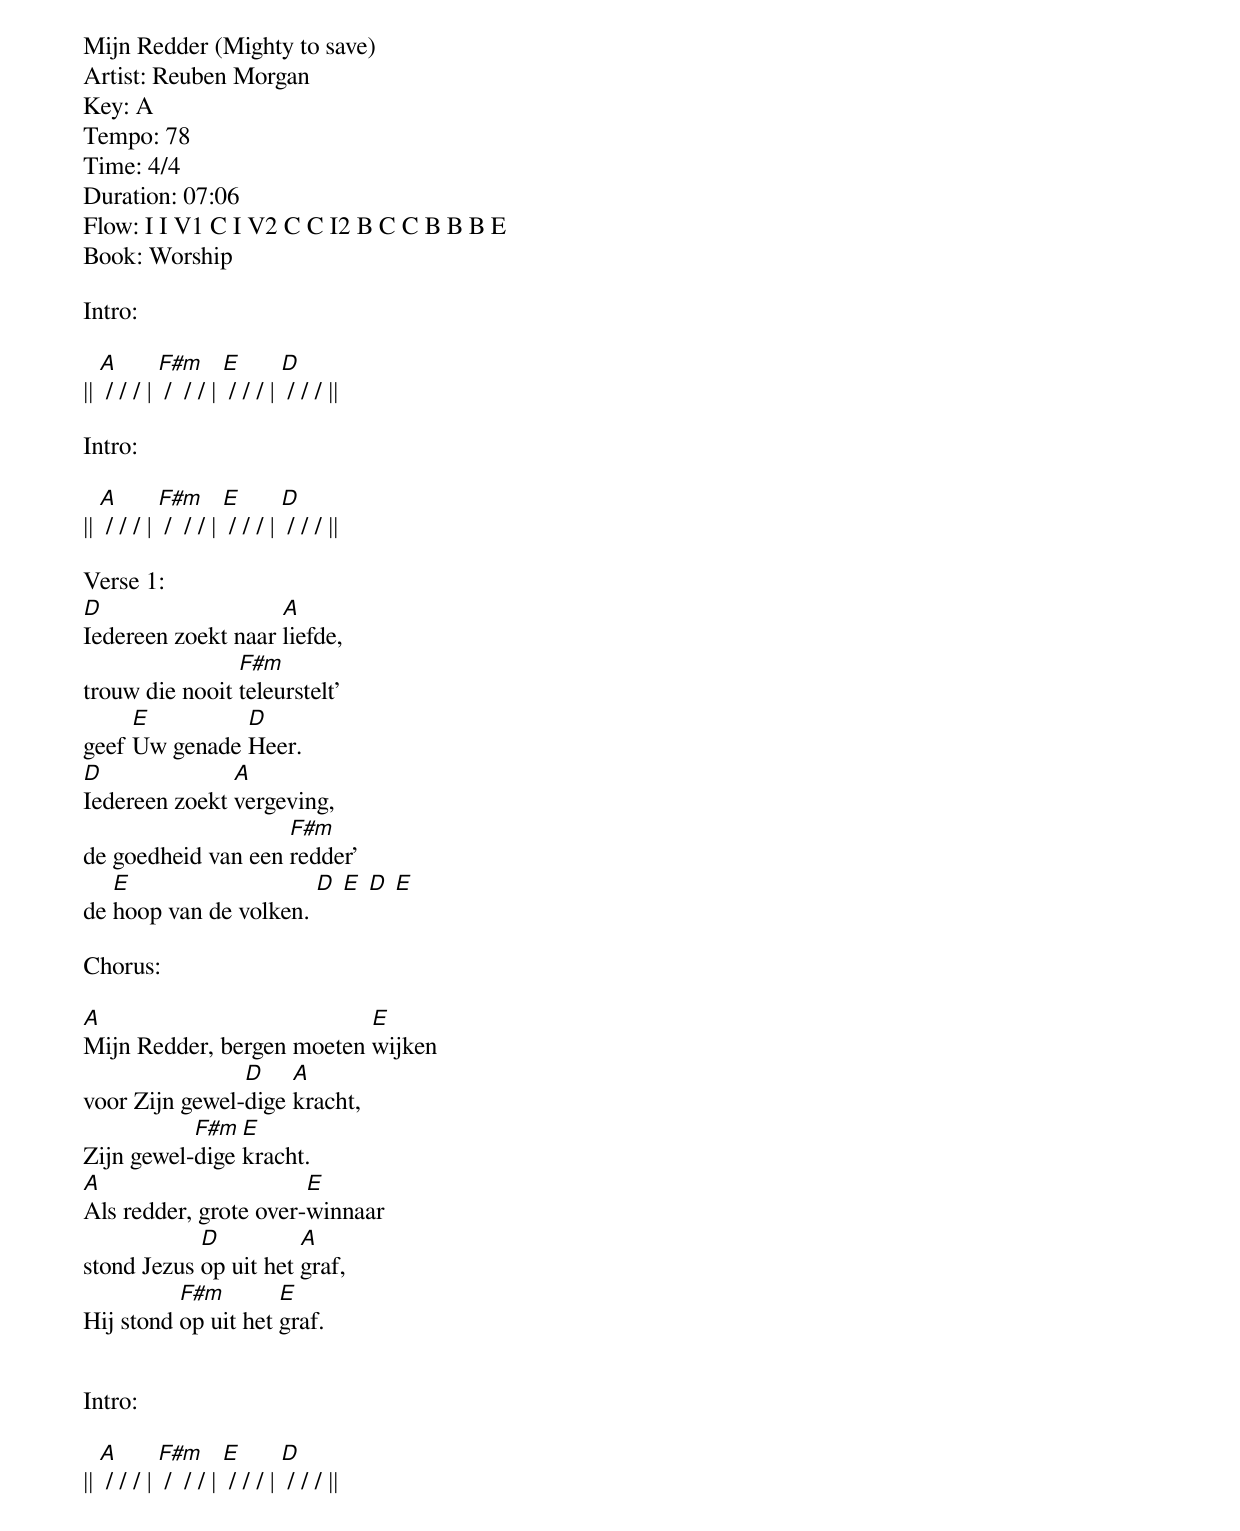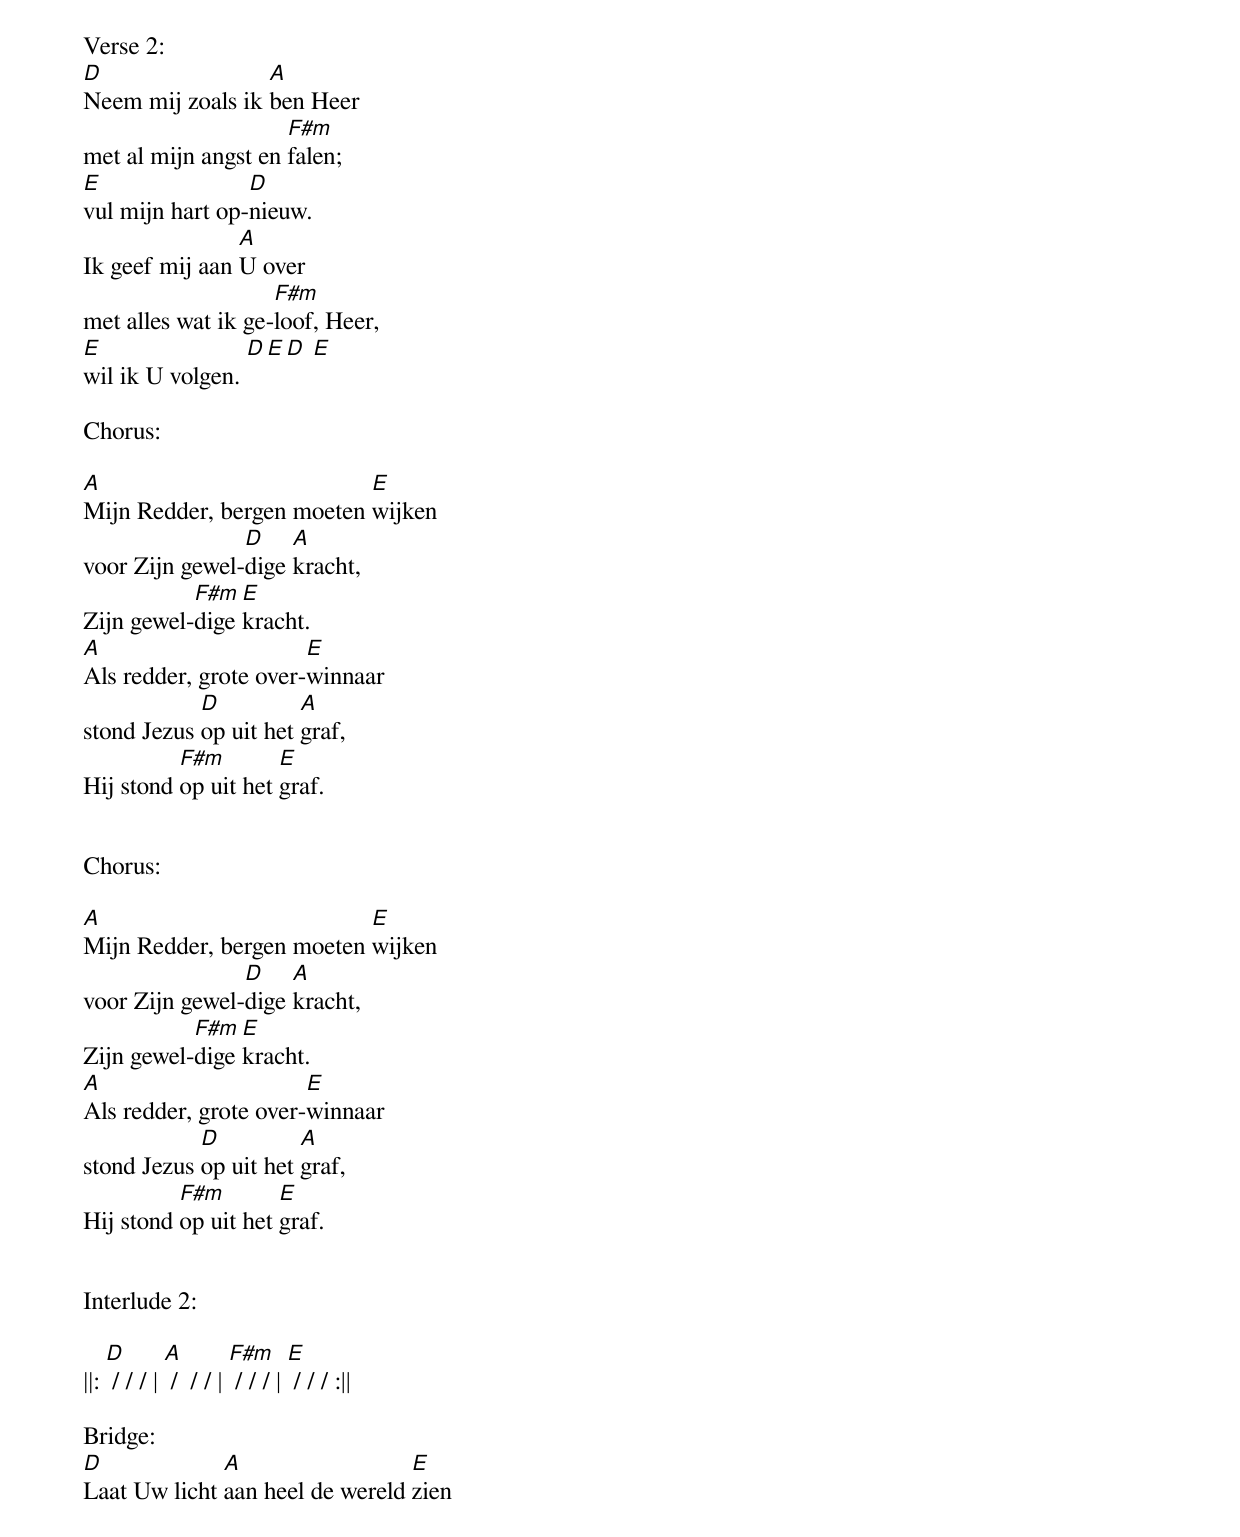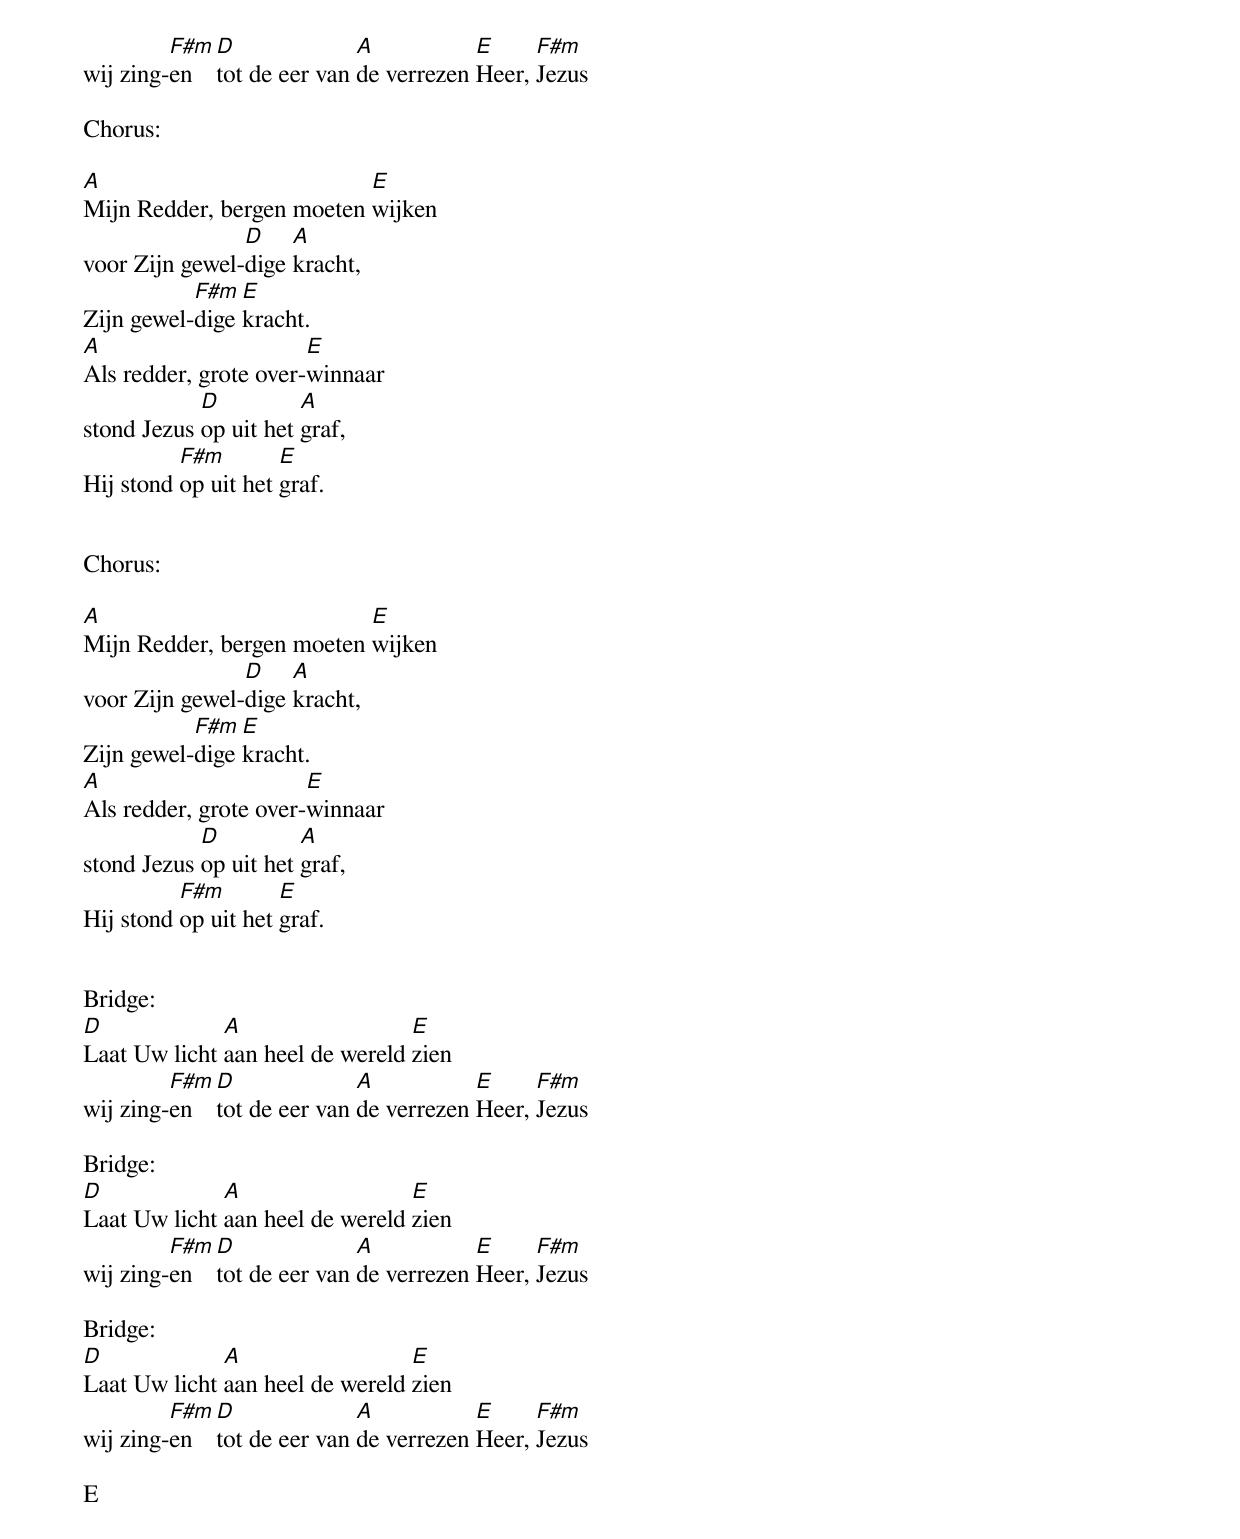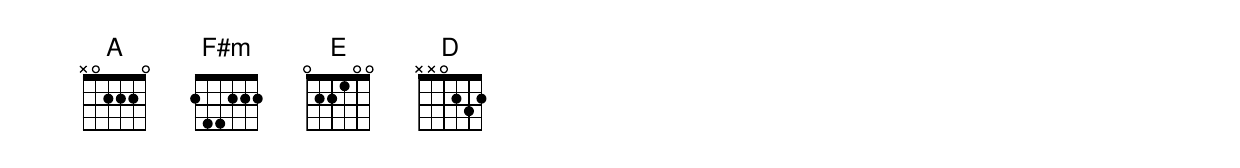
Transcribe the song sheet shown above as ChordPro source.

Mijn Redder (Mighty to save)
Artist: Reuben Morgan
Key: A
Tempo: 78
Time: 4/4
Duration: 07:06
Flow: I I V1 C I V2 C C I2 B C C B B B E
Book: Worship

Intro:

|| [A] / / / | [F#m] /  / / | [E] / / / | [D] / / / ||

Intro:

|| [A] / / / | [F#m] /  / / | [E] / / / | [D] / / / ||

Verse 1:
[D]Iedereen zoekt naar [A]liefde,
trouw die nooit [F#m]teleurstelt'
geef [E]Uw genade [D]Heer.
[D]Iedereen zoekt [A]vergeving,
de goedheid van een [F#m]redder'
de [E]hoop van de volken. [D] [E] [D] [E]

Chorus:

[A]Mijn Redder, bergen moeten [E]wijken
voor Zijn gewel-[D]dige [A]kracht,
Zijn gewel-[F#m]dige [E]kracht.
[A]Als redder, grote over-[E]winnaar
stond Jezus [D]op uit het [A]graf,
Hij stond [F#m]op uit het [E]graf.


Intro:

|| [A] / / / | [F#m] /  / / | [E] / / / | [D] / / / ||

Verse 2:
[D]Neem mij zoals ik [A]ben Heer
met al mijn angst en [F#m]falen;
[E]vul mijn hart op-[D]nieuw.
Ik geef mij aan [A]U over
met alles wat ik ge-[F#m]loof, Heer,
[E]wil ik U volgen. [D][E][D] [E]

Chorus:

[A]Mijn Redder, bergen moeten [E]wijken
voor Zijn gewel-[D]dige [A]kracht,
Zijn gewel-[F#m]dige [E]kracht.
[A]Als redder, grote over-[E]winnaar
stond Jezus [D]op uit het [A]graf,
Hij stond [F#m]op uit het [E]graf.


Chorus:

[A]Mijn Redder, bergen moeten [E]wijken
voor Zijn gewel-[D]dige [A]kracht,
Zijn gewel-[F#m]dige [E]kracht.
[A]Als redder, grote over-[E]winnaar
stond Jezus [D]op uit het [A]graf,
Hij stond [F#m]op uit het [E]graf.


Interlude 2:

||: [D] / / / | [A] /  / / | [F#m] / / / | [E] / / / :||

Bridge:
[D]Laat Uw licht [A]aan heel de wereld [E]zien
wij zing-[F#m]en [D]tot de eer van [A]de verrezen [E]Heer, [F#m]Jezus

Chorus:

[A]Mijn Redder, bergen moeten [E]wijken
voor Zijn gewel-[D]dige [A]kracht,
Zijn gewel-[F#m]dige [E]kracht.
[A]Als redder, grote over-[E]winnaar
stond Jezus [D]op uit het [A]graf,
Hij stond [F#m]op uit het [E]graf.


Chorus:

[A]Mijn Redder, bergen moeten [E]wijken
voor Zijn gewel-[D]dige [A]kracht,
Zijn gewel-[F#m]dige [E]kracht.
[A]Als redder, grote over-[E]winnaar
stond Jezus [D]op uit het [A]graf,
Hij stond [F#m]op uit het [E]graf.


Bridge:
[D]Laat Uw licht [A]aan heel de wereld [E]zien
wij zing-[F#m]en [D]tot de eer van [A]de verrezen [E]Heer, [F#m]Jezus

Bridge:
[D]Laat Uw licht [A]aan heel de wereld [E]zien
wij zing-[F#m]en [D]tot de eer van [A]de verrezen [E]Heer, [F#m]Jezus

Bridge:
[D]Laat Uw licht [A]aan heel de wereld [E]zien
wij zing-[F#m]en [D]tot de eer van [A]de verrezen [E]Heer, [F#m]Jezus

E
